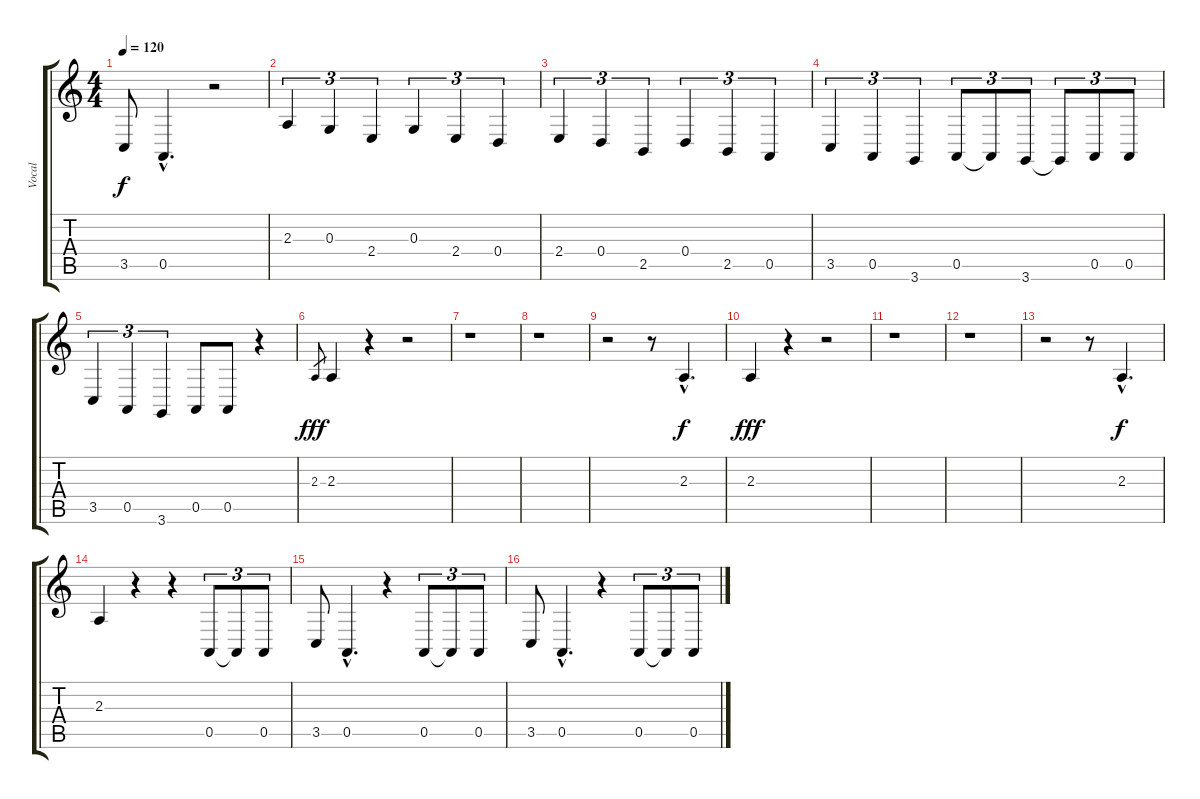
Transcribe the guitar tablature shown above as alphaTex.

\track ("Vocal" "Vocal") {instrument honkytonkpiano}
\staff {score tabs}
\tuning (E4 B3 G3 D3 A2 E2) {hide}
\ts (4 4)
\tempo 120
\clef g2
\ks c
3.5.8{dy f} 0.5{hac}.4{d} r.2 |
2.3.4{tu (3 2)} 0.3.4{tu (3 2)} 2.4.4{tu (3 2)} 0.3.4{tu (3 2)} 2.4.4{tu (3 2)} 0.4.4{tu (3 2)} |
2.4.4{tu (3 2)} 0.4.4{tu (3 2)} 2.5.4{tu (3 2)} 0.4.4{tu (3 2)} 2.5.4{tu (3 2)} 0.5.4{tu (3 2)} |
3.5.4{tu (3 2)} 0.5.4{tu (3 2)} 3.6.4{tu (3 2)} 0.5.8{tu (3 2)} 0.5{t}.8{tu (3 2)} 3.6.8{tu (3 2)} 3.6{t}.8{tu (3 2)} 0.5.8{tu (3 2)} 0.5.8{tu (3 2)} |
3.5.4{tu (3 2)} 0.5.4{tu (3 2)} 3.6.4{tu (3 2)} 0.5.8 0.5.8 r.4 |
2.3.8{gr dy fff} 2.3.4 r.4 r.2 |
r.1 |
r.1 |
r.2 r.8 2.3{hac}.4{d dy f} |
2.3.4{dy fff} r.4 r.2 |
r.1 |
r.1 |
r.2 r.8 2.3{hac}.4{d dy f} |
2.3.4 r.4 r.4 0.5.8{tu (3 2)} 0.5{t}.8{tu (3 2)} 0.5.8{tu (3 2)} |
3.5.8 0.5{hac}.4{d} r.4 0.5.8{tu (3 2)} 0.5{t}.8{tu (3 2)} 0.5.8{tu (3 2)} |
3.5.8 0.5{hac}.4{d} r.4 0.5.8{tu (3 2)} 0.5{t}.8{tu (3 2)} 0.5.8{tu (3 2)}
